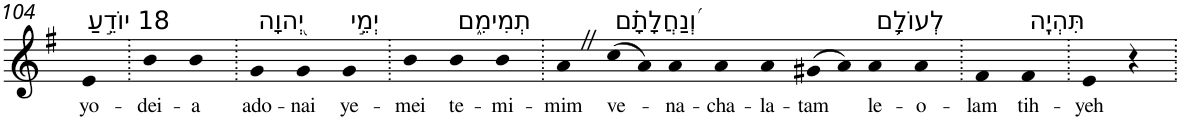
**kern	**text
*part1	*part1
*staff1	*staff1
*I"Piano	*
*I'Pno	*
!!LO:PB:g=z
*clefG2	*
*k[f#]	*
*G:	*
=104	=104
!LO:TX:a:t=18 יוֹדֵ֣עַ	!
!	!LO:LY:b
4e	yo-
=105.	=105.
!	!LO:LY:b
4b	-dei-
!	!LO:LY:b
4b	-a
=106.	=106.
!LO:TX:a:t=יְ֭הוָה	!
!	!LO:LY:b
4g	ado-
!	!LO:LY:b
4g	-nai
!LO:TX:a:t=יְמֵ֣י	!
!	!LO:LY:b
4g	ye-
=107.	=107.
!	!LO:LY:b
4b	-mei
!LO:TX:a:t=תְמִימִ֑ם	!
!	!LO:LY:b
4b	te-
!	!LO:LY:b
4b	-mi-
=108.	=108.
!	!LO:LY:b
4aZ	-mim
!LO:TX:a:t=וְ֝נַחֲלָתָ֗ם	!
!	!LO:LY:b
(>8cc	ve-
8a)	.
!	!LO:LY:b
4a	-na-
!	!LO:LY:b
4a	-cha-
!	!LO:LY:b
4a	-la-
!	!LO:LY:b
(>8g#X	-tam
8a)	.
!LO:TX:a:t=לְעוֹלָ֥ם	!
!	!LO:LY:b
4a	le-
!	!LO:LY:b
4a	-o-
=109.	=109.
!	!LO:LY:b
4f#	-lam
!LO:TX:a:t=תִּהְיֶֽה	!
!	!LO:LY:b
4f#	tih-
=110.	=110.
!	!LO:LY:b
4e	-yeh
4r	.
=.	=.
*-	*-
